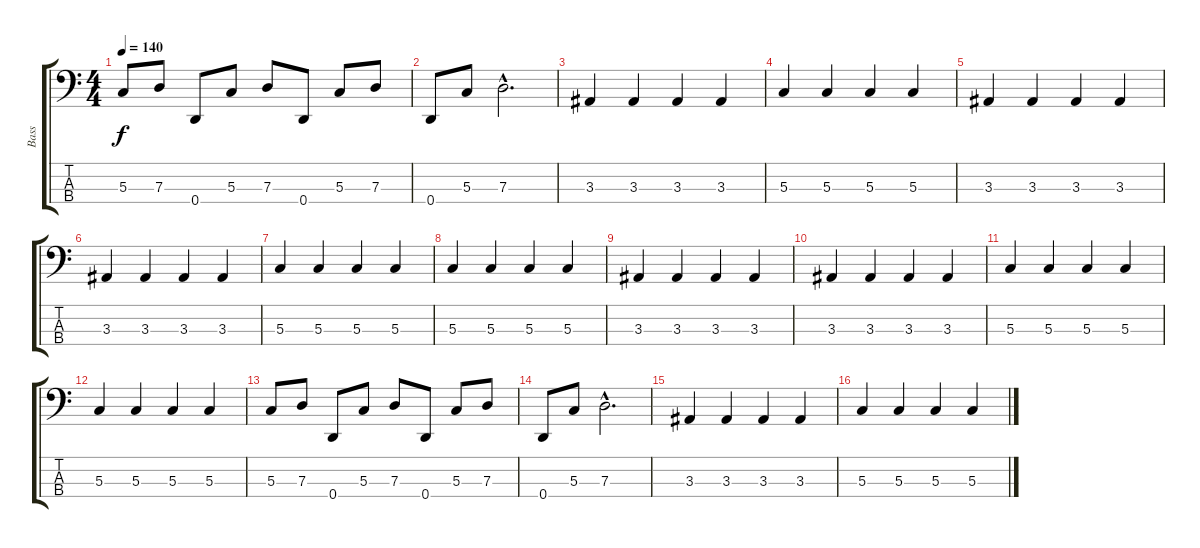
\track ("Bass" "Bass") {instrument electricbassfinger}
\staff {score tabs}
\tuning (F2 C2 G1 D1) {hide}
\ts (4 4)
\tempo 140
\clef f4
\ks c
5.3.8{dy f} 7.3.8 0.4.8 5.3.8 7.3.8 0.4.8 5.3.8 7.3.8 |
0.4.8 5.3.8 7.3{hac}.2{d} |
3.3.4 3.3.4 3.3.4 3.3.4 |
5.3.4 5.3.4 5.3.4 5.3.4 |
3.3.4 3.3.4 3.3.4 3.3.4 |
3.3.4 3.3.4 3.3.4 3.3.4 |
5.3.4 5.3.4 5.3.4 5.3.4 |
5.3.4 5.3.4 5.3.4 5.3.4 |
3.3.4 3.3.4 3.3.4 3.3.4 |
3.3.4 3.3.4 3.3.4 3.3.4 |
5.3.4 5.3.4 5.3.4 5.3.4 |
5.3.4 5.3.4 5.3.4 5.3.4 |
5.3.8 7.3.8 0.4.8 5.3.8 7.3.8 0.4.8 5.3.8 7.3.8 |
0.4.8 5.3.8 7.3{hac}.2{d} |
3.3.4 3.3.4 3.3.4 3.3.4 |
5.3.4 5.3.4 5.3.4 5.3.4
